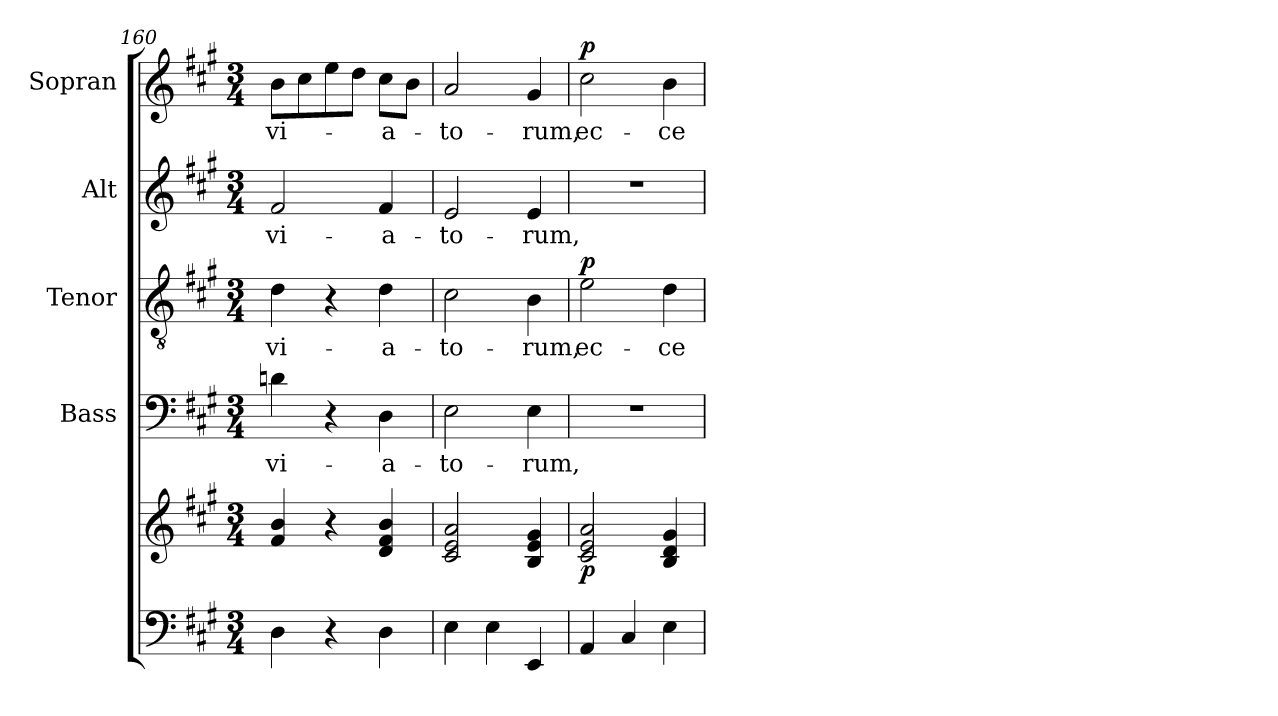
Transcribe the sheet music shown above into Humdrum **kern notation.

**kern	**kern	**dynam	**kern	**text	**kern	**text	**dynam	**kern	**text	**kern	**text	**dynam
*part5	*part5	*part5	*part4	*part4	*part3	*part3	*part3	*part2	*part2	*part1	*part1	*part1
*staff6	*staff5	*staff5/6	*staff4	*staff4	*staff3	*staff3	*staff3	*staff2	*staff2	*staff1	*staff1	*staff1
*	*	*	*I"Bass	*	*I"Tenor	*	*	*I"Alt	*	*I"Sopran	*	*
*	*	*	*I'B.	*	*I'T.	*	*	*I'A.	*	*I'S.	*	*
*clefF4	*clefG2	*	*clefF4	*	*clefGv2	*	*	*clefG2	*	*clefG2	*	*
*k[f#c#g#]	*k[f#c#g#]	*	*k[f#c#g#]	*	*k[f#c#g#]	*	*	*k[f#c#g#]	*	*k[f#c#g#]	*	*
*A:	*A:	*	*A:	*	*A:	*	*	*A:	*	*A:	*	*
*M3/4	*M3/4	*	*M3/4	*	*M3/4	*	*	*M3/4	*	*M3/4	*	*
=160	=160	=160	=160	=160	=160	=160	=160	=160	=160	=160	=160	=160
!	!	!	!	!LO:LY:b	!	!LO:LY:b	!	!	!LO:LY:b	!	!LO:LY:b	!
4D\	4f#/ 4b/	.	4dn\	vi-	4d\	vi-	.	2f#/	vi-	8b\L	vi-	.
.	.	.	.	.	.	.	.	.	.	8cc#\	.	.
4r	4r	.	4r	.	4r	.	.	.	.	8ee\	.	.
.	.	.	.	.	.	.	.	.	.	8dd\J	.	.
!	!	!	!	!LO:LY:b	!	!LO:LY:b	!	!	!LO:LY:b	!	!LO:LY:b	!
4D\	4d/ 4f#/ 4b/	.	4D\	-a-	4d\	-a-	.	4f#/	-a-	8cc#\L	-a-	.
.	.	.	.	.	.	.	.	.	.	8b\J	.	.
=161	=161	=161	=161	=161	=161	=161	=161	=161	=161	=161	=161	=161
!	!	!	!	!LO:LY:b	!	!LO:LY:b	!	!	!LO:LY:b	!	!LO:LY:b	!
4E\	2c#/ 2e/ 2a/	.	2E\	-to-	2c#\	-to-	.	2e/	-to-	2a/	-to-	.
4E\	.	.	.	.	.	.	.	.	.	.	.	.
!	!	!	!	!LO:LY:b	!	!LO:LY:b	!	!	!LO:LY:b	!	!LO:LY:b	!
4EE/	4B/ 4e/ 4g#/	.	4E\	-rum,	4B\	-rum,	.	4e/	-rum,	4g#/	-rum,	.
=162	=162	=162	=162	=162	=162	=162	=162	=162	=162	=162	=162	=162
!	!	!LO:DY:b	!	!	!	!LO:LY:b	!LO:DY:a	!	!	!	!LO:LY:b	!LO:DY:a
4AA/	2c#/ 2e/ 2a/	p	2.r	.	2e\	ec-	p	2.r	.	2cc#\	ec-	p
4C#/	.	.	.	.	.	.	.	.	.	.	.	.
!	!	!	!	!	!	!LO:LY:b	!	!	!	!	!LO:LY:b	!
4E\	4B/ 4d/ 4g#/	.	.	.	4d\	-ce	.	.	.	4b\	-ce	.
=	=	=	=	=	=	=	=	=	=	=	=	=
*-	*-	*-	*-	*-	*-	*-	*-	*-	*-	*-	*-	*-
